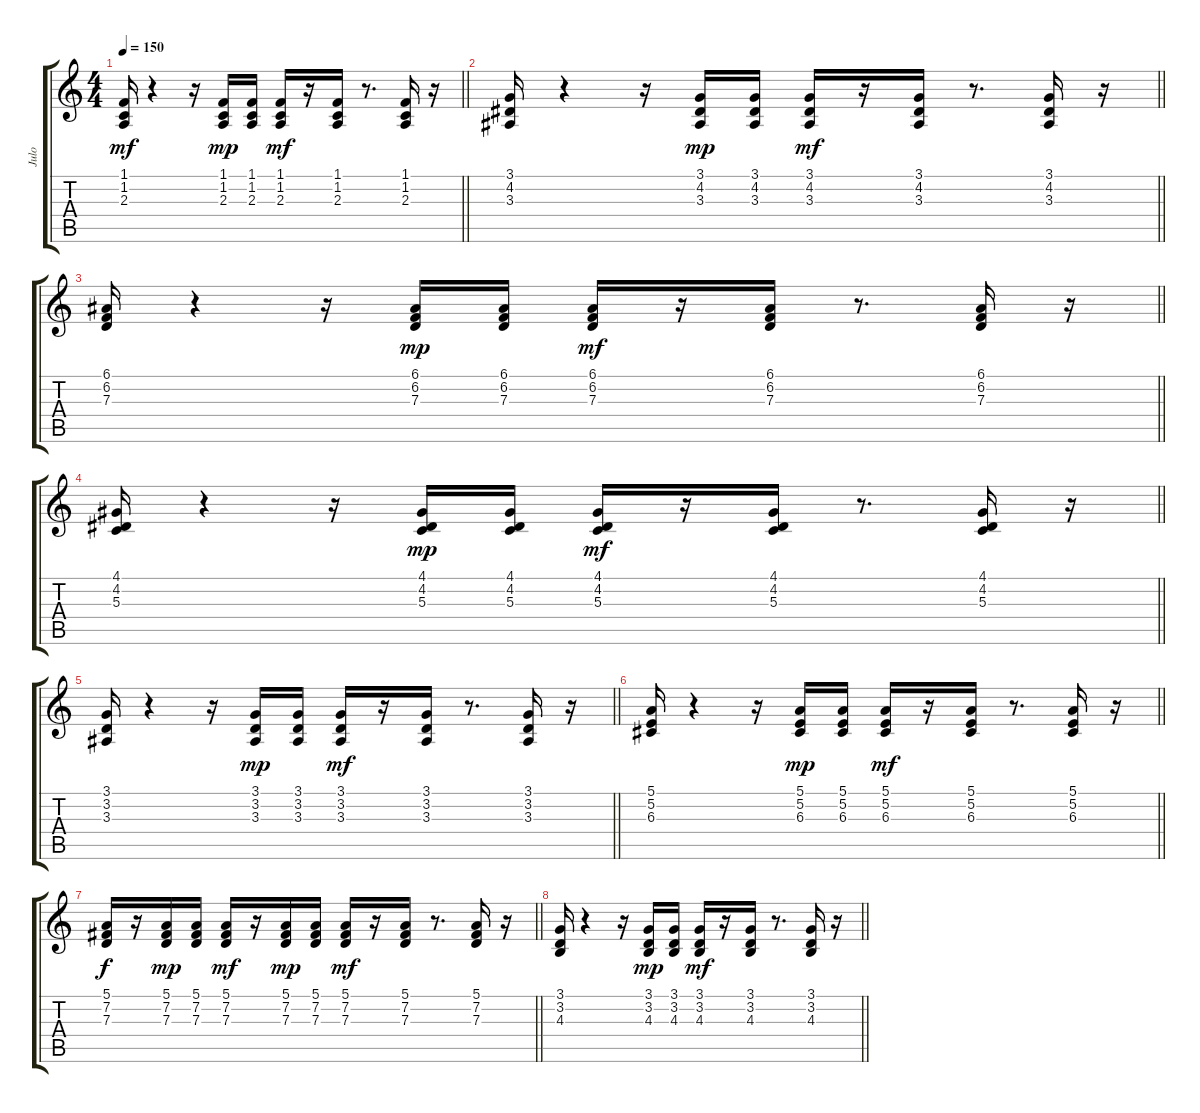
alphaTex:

\track ("Julo" "Julo") {instrument lead1square}
\staff {score tabs}
\tuning (E4 B3 G3 D3 A2 E2) {hide}
\ts (4 4)
\tempo 150
\clef g2
\barLineRight lightlight
\ks c
(1.1 1.2 2.3).16{dy mf} r.4 r.16 (1.1 1.2 2.3).16{dy mp} (1.1 1.2 2.3).16 (1.1 1.2 2.3).16{dy mf} r.16 (1.1 1.2 2.3).16 r.8{d} (1.1 1.2 2.3).16 r.16 |
\barLineRight lightlight
(3.1 4.2 3.3).16 r.4 r.16 (3.1 4.2 3.3).16{dy mp} (3.1 4.2 3.3).16 (3.1 4.2 3.3).16{dy mf} r.16 (3.1 4.2 3.3).16 r.8{d} (3.1 4.2 3.3).16 r.16 |
\barLineRight lightlight
(6.1 6.2 7.3).16 r.4 r.16 (6.1 6.2 7.3).16{dy mp} (6.1 6.2 7.3).16 (6.1 6.2 7.3).16{dy mf} r.16 (6.1 6.2 7.3).16 r.8{d} (6.1 6.2 7.3).16 r.16 |
\barLineRight lightlight
(4.1 4.2 5.3).16 r.4 r.16 (4.1 4.2 5.3).16{dy mp} (4.1 4.2 5.3).16 (4.1 4.2 5.3).16{dy mf} r.16 (4.1 4.2 5.3).16 r.8{d} (4.1 4.2 5.3).16 r.16 |
\barLineRight lightlight
(3.1 3.2 3.3).16 r.4 r.16 (3.1 3.2 3.3).16{dy mp} (3.1 3.2 3.3).16 (3.1 3.2 3.3).16{dy mf} r.16 (3.1 3.2 3.3).16 r.8{d} (3.1 3.2 3.3).16 r.16 |
\barLineRight lightlight
(5.1 5.2 6.3).16 r.4 r.16 (5.1 5.2 6.3).16{dy mp} (5.1 5.2 6.3).16 (5.1 5.2 6.3).16{dy mf} r.16 (5.1 5.2 6.3).16 r.8{d} (5.1 5.2 6.3).16 r.16 |
\barLineRight lightlight
(5.1 7.2 7.3).16{dy f} r.16 (5.1 7.2 7.3).16{dy mp} (5.1 7.2 7.3).16 (5.1 7.2 7.3).16{dy mf} r.16 (5.1 7.2 7.3).16{dy mp} (5.1 7.2 7.3).16 (5.1 7.2 7.3).16{dy mf} r.16 (5.1 7.2 7.3).16 r.8{d} (5.1 7.2 7.3).16 r.16 |
\barLineRight lightlight
(3.1 3.2 4.3).16 r.4 r.16 (3.1 3.2 4.3).16{dy mp} (3.1 3.2 4.3).16 (3.1 3.2 4.3).16{dy mf} r.16 (3.1 3.2 4.3).16 r.8{d} (3.1 3.2 4.3).16 r.16
